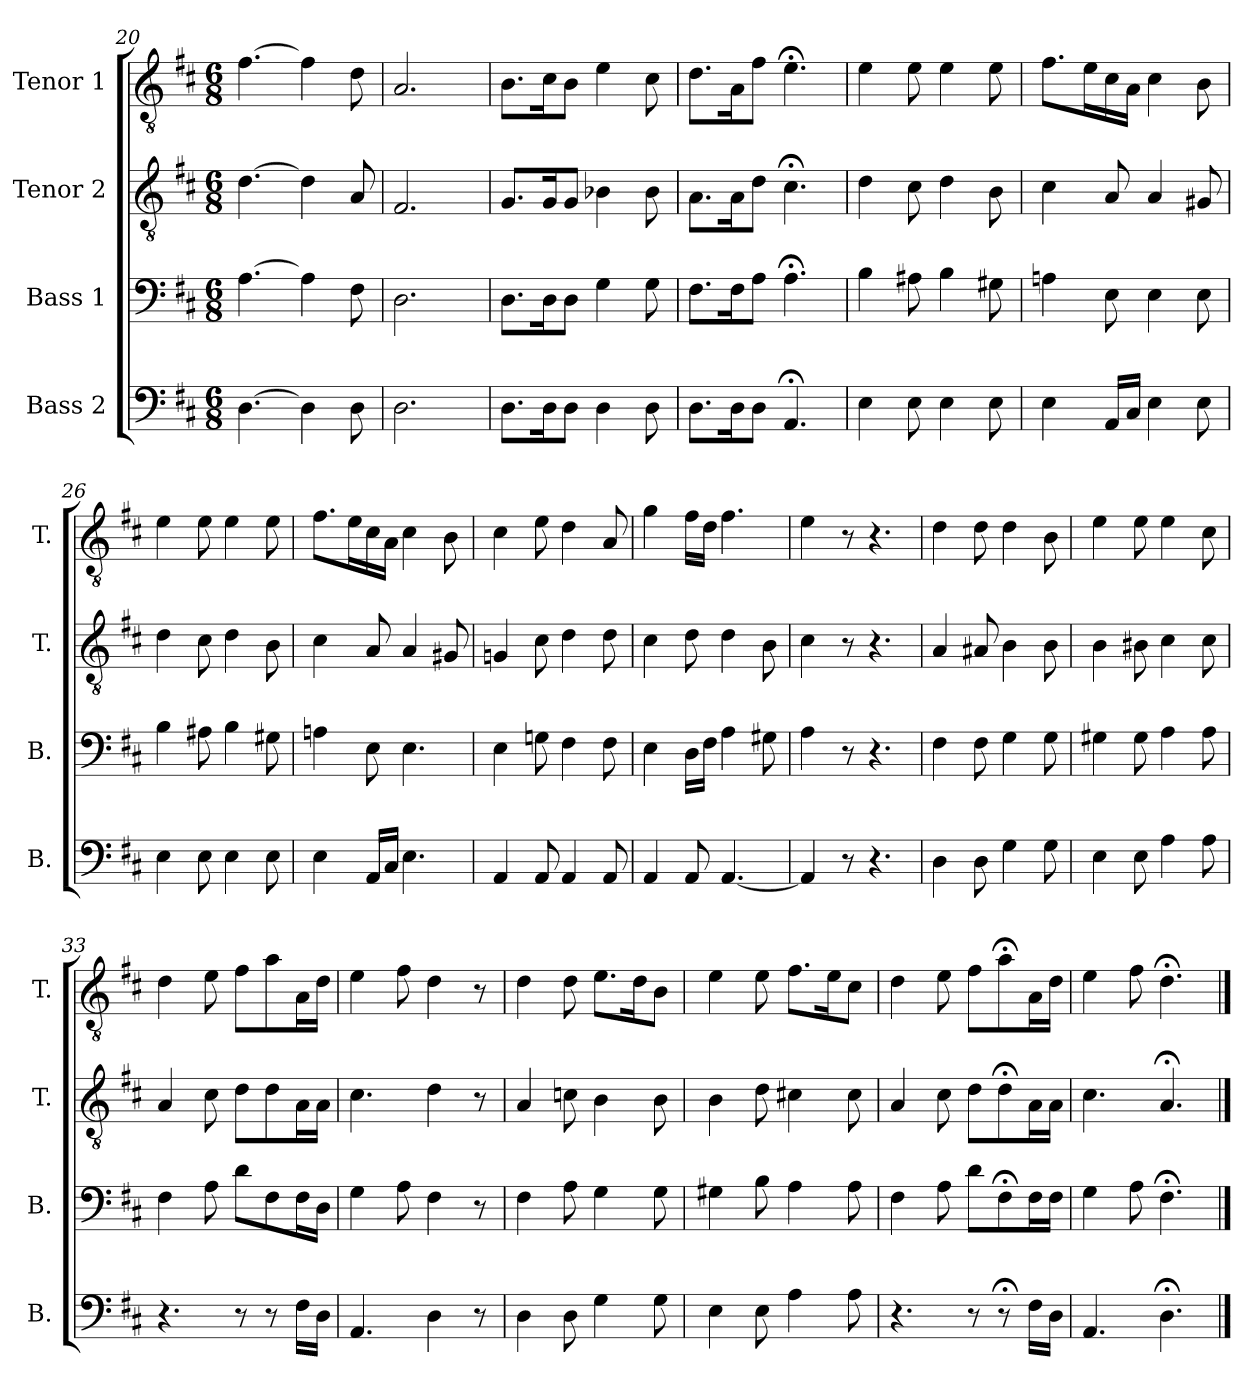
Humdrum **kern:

**kern	**kern	**kern	**kern
*part4	*part3	*part2	*part1
*staff4	*staff3	*staff2	*staff1
*I"Bass 2	*I"Bass 1	*I"Tenor 2	*I"Tenor 1
*I'B.	*I'B.	*I'T.	*I'T.
!!LO:LB:g=z
*clefF4	*clefF4	*clefGv2	*clefGv2
*	*	*ITrd7c12	*ITrd7c12
*k[f#c#]	*k[f#c#]	*k[f#c#]	*k[f#c#]
*D:	*D:	*D:	*D:
*M6/8	*M6/8	*M6/8	*M6/8
=20	=20	=20	=20
[4.Di\	[4.Ai\	[4.Di\	[4.F#i\
4Di\]	4Ai\]	4Di\]	4F#i\]
8Di\	8F#i\	8AAi/	8Di\
=21	=21	=21	=21
2.Di\	2.Di\	2.FF#i/	2.AAi/
=22	=22	=22	=22
8.Di\L	8.Di\L	8.GGi/L	8.BBi\L
16Di\k	16Di\k	16GGi/k	16C#i\k
8Di\J	8Di\J	8GGi/J	8BBi\J
4Di\	4Gi\	4BB-Xi\	4Ei\
8Di\	8Gi\	8BB-i\	8C#i\
=23	=23	=23	=23
8.Di\L	8.F#i\L	8.AAi\L	8.Di\L
16Di\k	16F#i\k	16AAi\k	16AAi\k
8Di\J	8Ai\J	8Di\J	8F#i\J
4.AA;i/	4.A;i\	4.C#;i\	4.E;i\
=24	=24	=24	=24
4Ei\	4Bi\	4Di\	4Ei\
8Ei\	8A#Xi\	8C#i\	8Ei\
4Ei\	4Bi\	4Di\	4Ei\
8Ei\	8G#Xi\	8BBi\	8Ei\
=25	=25	=25	=25
4Ei\	4Ani\	4C#i\	8.F#i\L
.	.	.	16Ei\L
16AAi/LL	8Ei\	8AAi/	16C#i\
16C#i/JJ	.	.	16AAi\JJ
4Ei\	4Ei\	4AAi/	4C#i\
8Ei\	8Ei\	8GG#Xi/	8BBi\
=26	=26	=26	=26
4Ei\	4Bi\	4Di\	4Ei\
8Ei\	8A#Xi\	8C#i\	8Ei\
4Ei\	4Bi\	4Di\	4Ei\
8Ei\	8G#Xi\	8BBi\	8Ei\
!!LO:PB:g=z
=27	=27	=27	=27
4Ei\	4Ani\	4C#i\	8.F#i\L
.	.	.	16Ei\L
16AAi/LL	8Ei\	8AAi/	16C#i\
16C#i/JJ	.	.	16AAi\JJ
4.Ei\	4.Ei\	4AAi/	4C#i\
.	.	8GG#Xi/	8BBi\
=28	=28	=28	=28
4AAi/	4Ei\	4GGni/	4C#i\
8AAi/	8Gni\	8C#i\	8Ei\
4AAi/	4F#i\	4Di\	4Di\
8AAi/	8F#i\	8Di\	8AAi/
=29	=29	=29	=29
4AAi/	4Ei\	4C#i\	4Gi\
8AAi/	16Di\LL	8Di\	16F#i\LL
.	16F#i\JJ	.	16Di\JJ
[4.AAi/	4Ai\	4Di\	4.F#i\
.	8G#Xi\	8BBi\	.
=30	=30	=30	=30
4AAi/]	4Ai\	4C#i\	4Ei\
8r	8r	8r	8r
4.r	4.r	4.r	4.r
=31	=31	=31	=31
4Di\	4F#i\	4AAi/	4Di\
8Di\	8F#i\	8AA#Xi/	8Di\
4Gi\	4Gi\	4BBi\	4Di\
8Gi\	8Gi\	8BBi\	8BBi\
=32	=32	=32	=32
4Ei\	4G#Xi\	4BBi\	4Ei\
8Ei\	8G#i\	8BB#Xi\	8Ei\
4Ai\	4Ai\	4C#i\	4Ei\
8Ai\	8Ai\	8C#i\	8C#i\
!!LO:LB:g=z
=33	=33	=33	=33
4.r	4F#i\	4AAi/	4Di\
.	8Ai\	8C#i\	8Ei\
8r	8di\L	8Di\L	8F#i\L
8r	8F#i\	8Di\	8Ai\
16F#i\LL	16F#i\L	16AAi\L	16AAi\L
16Di\JJ	16Di\JJ	16AAi\JJ	16Di\JJ
=34	=34	=34	=34
4.AAi/	4Gi\	4.C#i\	4Ei\
.	8Ai\	.	8F#i\
4Di\	4F#i\	4Di\	4Di\
8r	8r	8r	8r
=35	=35	=35	=35
4Di\	4F#i\	4AAi/	4Di\
8Di\	8Ai\	8Cni\	8Di\
4Gi\	4Gi\	4BBi\	8.Ei\L
.	.	.	16Di\k
8Gi\	8Gi\	8BBi\	8BBi\J
=36	=36	=36	=36
4Ei\	4G#Xi\	4BBi\	4Ei\
8Ei\	8Bi\	8Di\	8Ei\
4Ai\	4Ai\	4C#Xi\	8.F#i\L
.	.	.	16Ei\k
8Ai\	8Ai\	8C#i\	8C#i\J
=37	=37	=37	=37
4.r	4F#i\	4AAi/	4Di\
.	8Ai\	8C#i\	8Ei\
8r	8di\L	8Di\L	8F#i\L
8r;	8F#;i\	8D;i\	8A;i\
16F#i\LL	16F#i\L	16AAi\L	16AAi\L
16Di\JJ	16F#i\JJ	16AAi\JJ	16Di\JJ
=38	=38	=38	=38
4.AAi/	4Gi\	4.C#i\	4Ei\
.	8Ai\	.	8F#i\
4.D;i\	4.F#;i\	4.AA;i/	4.D;i\
==	==	==	==
*-	*-	*-	*-
